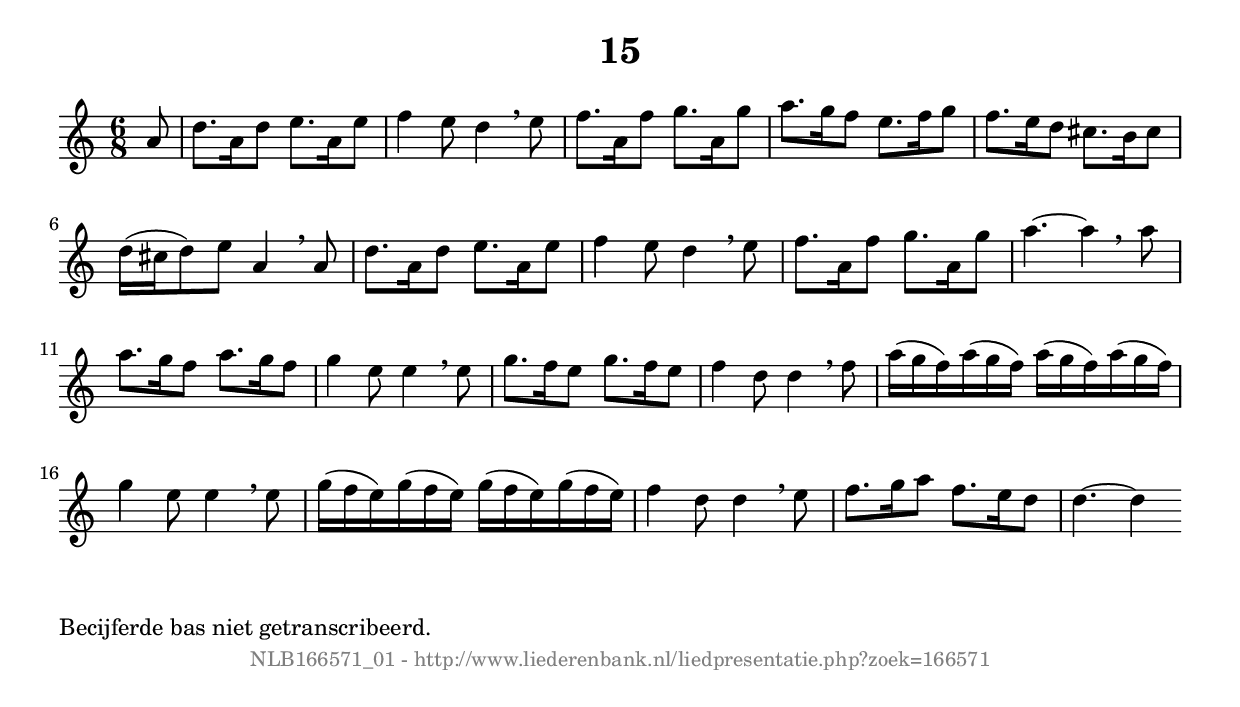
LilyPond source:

%
% produced by wce2krn 1.64 (7 June 2014)
%
\version"2.16"
#(append! paper-alist '(("long" . (cons (* 210 mm) (* 2000 mm)))))
#(set-default-paper-size "long")
sb = {\breathe}
mBreak = {\breathe }
bBreak = {\breathe }
x = {\once\override NoteHead #'style = #'cross }
gl=\glissando
itime={\override Staff.TimeSignature #'stencil = ##f }
ficta = {\once\set suggestAccidentals = ##t}
fine = {\once\override Score.RehearsalMark #'self-alignment-X = #1 \mark \markup {\italic{Fine}}}
dc = {\once\override Score.RehearsalMark #'self-alignment-X = #1 \mark \markup {\italic{D.C.}}}
dcf = {\once\override Score.RehearsalMark #'self-alignment-X = #1 \mark \markup {\italic{D.C. al Fine}}}
dcc = {\once\override Score.RehearsalMark #'self-alignment-X = #1 \mark \markup {\italic{D.C. al Coda}}}
ds = {\once\override Score.RehearsalMark #'self-alignment-X = #1 \mark \markup {\italic{D.S.}}}
dsf = {\once\override Score.RehearsalMark #'self-alignment-X = #1 \mark \markup {\italic{D.S. al Fine}}}
dsc = {\once\override Score.RehearsalMark #'self-alignment-X = #1 \mark \markup {\italic{D.S. al Coda}}}
pv = {\set Score.repeatCommands = #'((volta "1"))}
sv = {\set Score.repeatCommands = #'((volta "2"))}
tv = {\set Score.repeatCommands = #'((volta "3"))}
qv = {\set Score.repeatCommands = #'((volta "4"))}
xv = {\set Score.repeatCommands = #'((volta #f))}
\header{ tagline = ""
title = "15"
}
\score {{
\key d \dorian
\relative g'
{
\set melismaBusyProperties = #'()
\partial 32*4
\time 6/8
\tempo 4=120
\override Score.MetronomeMark #'transparent = ##t
\override Score.RehearsalMark #'break-visibility = #(vector #t #t #f)
a8 d8. a16 d8 e8. a,16 e'8 f4 e8 d4 \mBreak
e8 f8. a,16 f'8 g8. a,16 g'8 a8. g16 f8 e8. f16 g8 f8. e16 d8 cis8. b16 cis8 d16( cis d8) e a,4 \mBreak
a8 d8. a16 d8 e8. a,16 e'8 f4 e8 d4 \sb e8 f8. a,16 f'8 g8. a,16 g'8 a4.~ a4 \bar ":|:" \bBreak
a8 a8. g16 f8 a8. g16 f8 g4 e8 e4 \sb e8 g8. f16 e8 g8. f16 e8 f4 d8 d4 \mBreak
f8 a16( g f) a( g f) a( g f) a( g f) g4 e8 e4 \sb e8 g16( f e) g( f e) g( f e) g( f e) f4 d8 d4 \mBreak
e8 f8. g16 a8 f8. e16 d8 d4.~ d4 \bar ":|:"
 }}
 \midi { }
 \layout {
            indent = 0.0\cm
}
}
\markup { \wordwrap-string #" 
Becijferde bas niet getranscribeerd.
"}
\markup { \vspace #0 } \markup { \with-color #grey \fill-line { \center-column { \smaller "NLB166571_01 - http://www.liederenbank.nl/liedpresentatie.php?zoek=166571" } } }
